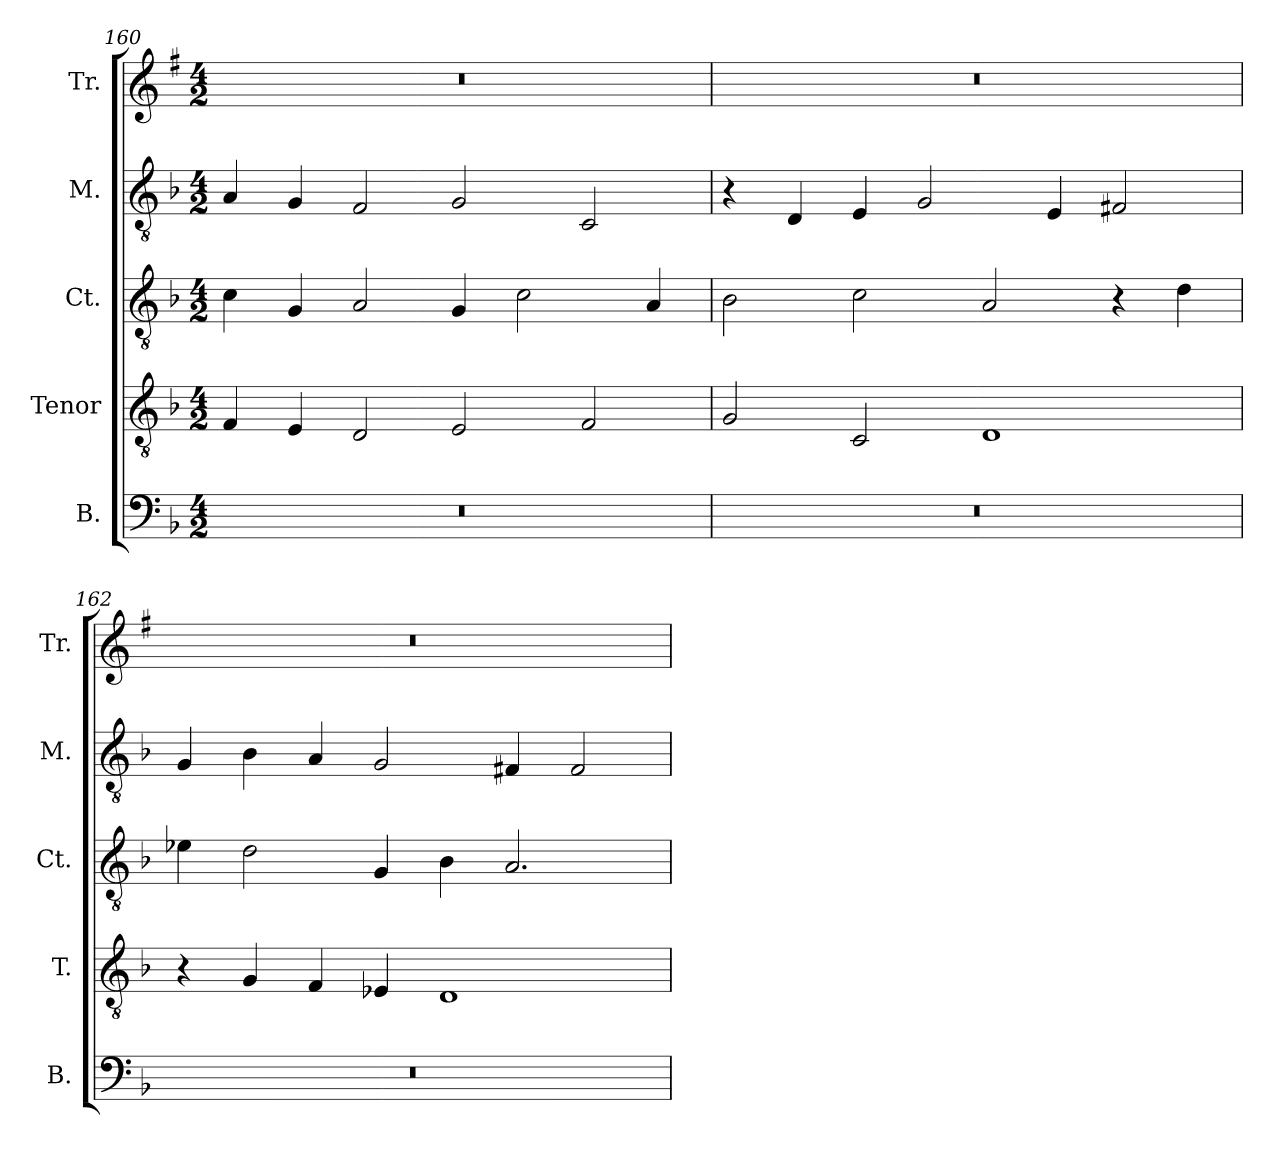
**kern	**kern	**kern	**kern	**kern
*part5	*part4	*part3	*part2	*part1
*staff5	*staff4	*staff3	*staff2	*staff1
*I"B.	*I"Tenor	*I"Ct.	*I"M.	*I"Tr.
*I'B.	*I'T.	*I'Ct.	*I'M.	*I'Tr.
*clefF4	*clefGv2	*clefGv2	*clefGv2	*clefG2
*	*	*	*	*ITrd1c2
*k[b-]	*k[b-]	*k[b-]	*k[b-]	*k[b-]
*F:	*F:	*F:	*F:	*F:
*M4/2	*M4/2	*M4/2	*M4/2	*M4/2
=160	=160	=160	=160	=160
0r	4F/	4c\	4A/	0r
.	4E/	4G/	4G/	.
.	2D/	2A/	2F/	.
.	2E/	4G/	2G/	.
.	.	2c\	.	.
.	2F/	.	2C/	.
.	.	4A/	.	.
=161	=161	=161	=161	=161
0r	2G/	2B-\	4r	0r
.	.	.	4D/	.
.	2C/	2c\	4E/	.
.	.	.	2G/	.
.	1D	2A/	.	.
.	.	.	4E/	.
.	.	4r	2F#/	.
.	.	4d\	.	.
=162	=162	=162	=162	=162
0r	4r	4e-X\	4G/	0r
.	4G/	2d\	4B-\	.
.	4F/	.	4A/	.
.	4E-/	4G/	2G/	.
.	1D	4B-\	.	.
.	.	2.A/	4F#/	.
.	.	.	2F#/	.
=	=	=	=	=
*-	*-	*-	*-	*-
